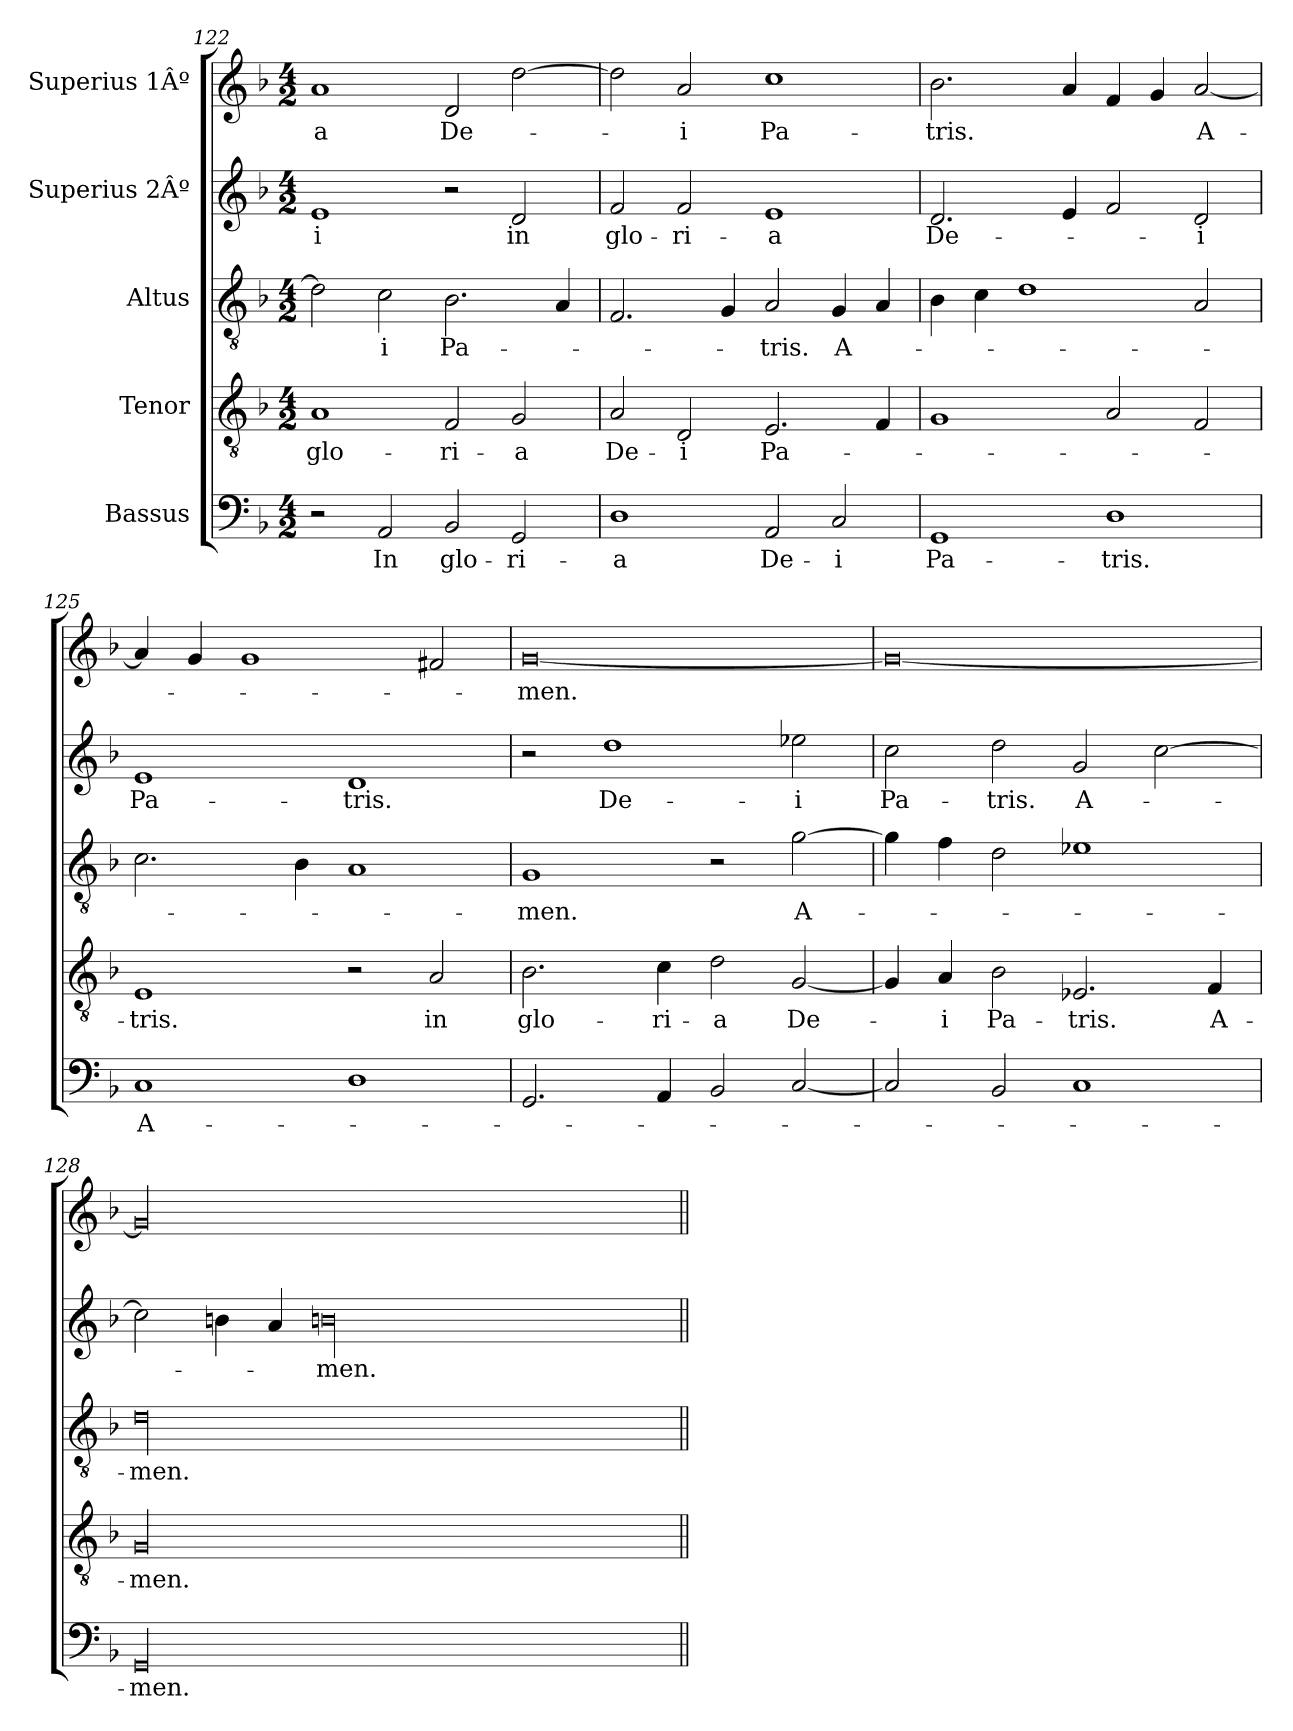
**kern	**text	**kern	**text	**kern	**text	**kern	**text	**kern	**text
*part5	*part5	*part4	*part4	*part3	*part3	*part2	*part2	*part1	*part1
*staff5	*staff5	*staff4	*staff4	*staff3	*staff3	*staff2	*staff2	*staff1	*staff1
*I"Bassus	*	*I"Tenor	*	*I"Altus	*	*I"Superius 2Âº	*	*I"Superius 1Âº	*
*clefF4	*	*clefGv2	*	*clefGv2	*	*clefG2	*	*clefG2	*
*k[b-]	*	*k[b-]	*	*k[b-]	*	*k[b-]	*	*k[b-]	*
*M4/2	*	*M4/2	*	*M4/2	*	*M4/2	*	*M4/2	*
=122	=122	=122	=122	=122	=122	=122	=122	=122	=122
2r	.	1A/	glo-	2d\]	.	1e/	-i	1a/	-a
2AA/	In	.	.	2c\	-i	.	.	.	.
2BB-/	glo-	2F/	-ri-	2.B-\	Pa-	2r	.	2d/	De-
2GG/	-ri-	2G/	-a	.	.	2d/	in	[2dd\	.
.	.	.	.	4A/	.	.	.	.	.
=123	=123	=123	=123	=123	=123	=123	=123	=123	=123
1D\	-a	2A/	De-	2.F/	.	2f/	glo-	2dd\]	.
.	.	2D/	-i	.	.	2f/	-ri-	2a/	-i
.	.	.	.	4G/	.	.	.	.	.
2AA/	De-	2.E/	Pa-	2A/	-tris.	1e/	-a	1cc\	Pa-
2C/	-i	.	.	4G/	A-	.	.	.	.
.	.	4F/	.	4A/	.	.	.	.	.
=124	=124	=124	=124	=124	=124	=124	=124	=124	=124
1GG/	Pa-	1G/	.	4B-\	.	2.d/	De-	2.b-\	-tris.
.	.	.	.	4c\	.	.	.	.	.
.	.	.	.	1d\	.	.	.	.	.
.	.	.	.	.	.	4e/	.	4a/	.
1D\	-tris.	2A/	.	.	.	2f/	.	4f/	.
.	.	.	.	.	.	.	.	4g/	.
.	.	2F/	.	2A/	.	2d/	-i	[2a/	A-
=125	=125	=125	=125	=125	=125	=125	=125	=125	=125
1C/	A-	1E/	-tris.	2.c\	.	1e/	Pa-	4a/]	.
.	.	.	.	.	.	.	.	4g/	.
.	.	.	.	.	.	.	.	1g/	.
.	.	.	.	4B-\	.	.	.	.	.
1D\	.	2r	.	1A/	.	1d/	-tris.	.	.
.	.	2A/	in	.	.	.	.	2f#X/	.
=126	=126	=126	=126	=126	=126	=126	=126	=126	=126
2.GG/	.	2.B-\	glo-	1G/	-men.	2r	.	[0g/	-men.
.	.	.	.	.	.	1dd\	De-	.	.
4AA/	.	4c\	-ri-	.	.	.	.	.	.
2BB-/	.	2d\	-a	2r	.	.	.	.	.
[2C/	.	[2G/	De-	[2g\	A-	2ee-X\	-i	.	.
=127	=127	=127	=127	=127	=127	=127	=127	=127	=127
2C/]	.	4G/]	.	4g\]	.	2cc\	Pa-	0g/_	.
.	.	4A/	-i	4f\	.	.	.	.	.
2BB-/	.	2B-\	Pa-	2d\	.	2dd\	-tris.	.	.
1C/	.	2.E-X/	-tris.	1e-X\	.	2g/	A-	.	.
.	.	.	.	.	.	[2cc\	.	.	.
.	.	4F/	A-	.	.	.	.	.	.
=128	=128	=128	=128	=128	=128	=128	=128	=128	=128
00GG/	-men.	00G/	-men.	00d\	-men.	2cc\]	.	00g/]	.
.	.	.	.	.	.	4b\	.	.	.
.	.	.	.	.	.	4a/	.	.	.
.	.	.	.	.	.	00bn\	-men.	.	.
1ryy	.	1ryy	.	1ryy	.	.	.	1ryy	.
=||	=||	=||	=||	=||	=||	=||	=||	=||	=||
*-	*-	*-	*-	*-	*-	*-	*-	*-	*-
